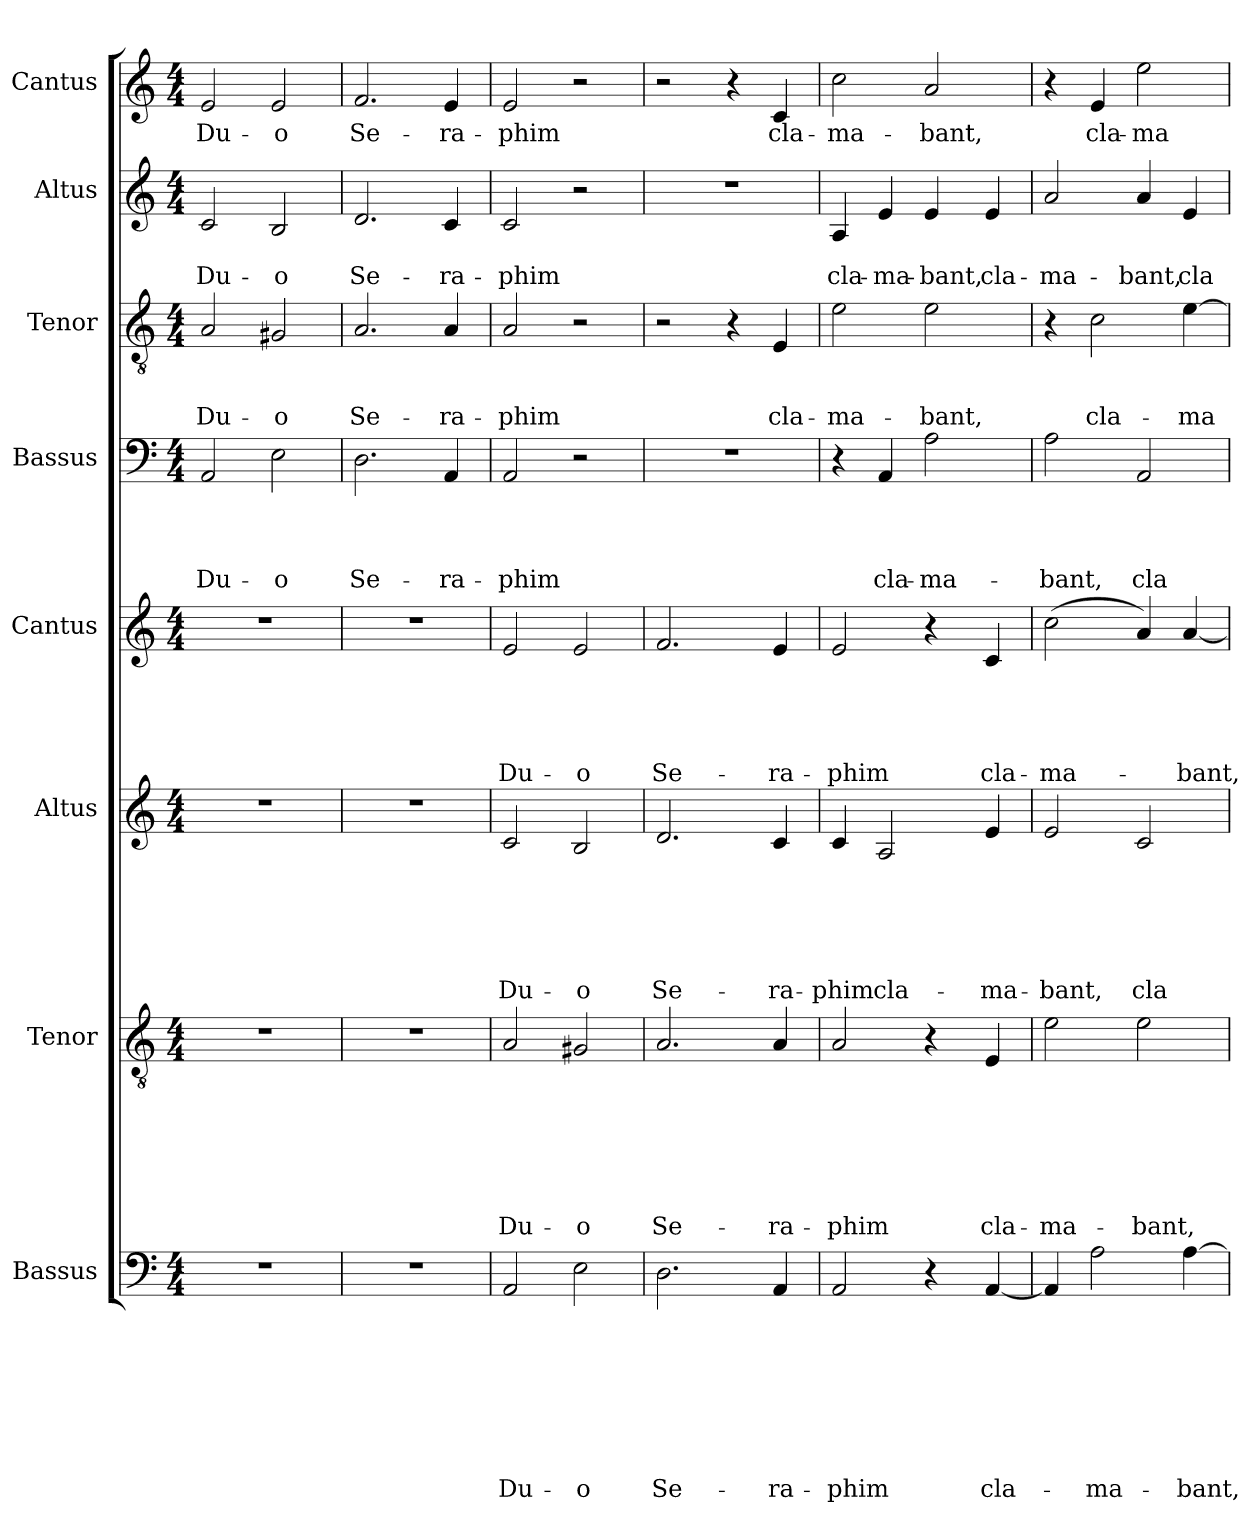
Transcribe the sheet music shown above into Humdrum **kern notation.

**kern	**text	**text	**text	**text	**text	**text	**text	**text	**kern	**text	**text	**text	**text	**text	**text	**text	**kern	**text	**text	**text	**text	**text	**text	**kern	**text	**text	**text	**text	**text	**kern	**text	**text	**text	**text	**kern	**text	**text	**text	**kern	**text	**text	**kern	**text
*part8	*part8	*part8	*part8	*part8	*part8	*part8	*part8	*part8	*part7	*part7	*part7	*part7	*part7	*part7	*part7	*part7	*part6	*part6	*part6	*part6	*part6	*part6	*part6	*part5	*part5	*part5	*part5	*part5	*part5	*part4	*part4	*part4	*part4	*part4	*part3	*part3	*part3	*part3	*part2	*part2	*part2	*part1	*part1
*staff8	*staff8	*staff8	*staff8	*staff8	*staff8	*staff8	*staff8	*staff8	*staff7	*staff7	*staff7	*staff7	*staff7	*staff7	*staff7	*staff7	*staff6	*staff6	*staff6	*staff6	*staff6	*staff6	*staff6	*staff5	*staff5	*staff5	*staff5	*staff5	*staff5	*staff4	*staff4	*staff4	*staff4	*staff4	*staff3	*staff3	*staff3	*staff3	*staff2	*staff2	*staff2	*staff1	*staff1
*I"Bassus	*	*	*	*	*	*	*	*	*I"Tenor	*	*	*	*	*	*	*	*I"Altus	*	*	*	*	*	*	*I"Cantus	*	*	*	*	*	*I"Bassus	*	*	*	*	*I"Tenor	*	*	*	*I"Altus	*	*	*I"Cantus	*
*clefF4	*	*	*	*	*	*	*	*	*clefGv2	*	*	*	*	*	*	*	*clefG2	*	*	*	*	*	*	*clefG2	*	*	*	*	*	*clefF4	*	*	*	*	*clefGv2	*	*	*	*clefG2	*	*	*clefG2	*
*k[]	*	*	*	*	*	*	*	*	*k[]	*	*	*	*	*	*	*	*k[]	*	*	*	*	*	*	*k[]	*	*	*	*	*	*k[]	*	*	*	*	*k[]	*	*	*	*k[]	*	*	*k[]	*
*C:	*	*	*	*	*	*	*	*	*C:	*	*	*	*	*	*	*	*C:	*	*	*	*	*	*	*C:	*	*	*	*	*	*C:	*	*	*	*	*C:	*	*	*	*C:	*	*	*C:	*
*M4/4	*	*	*	*	*	*	*	*	*M4/4	*	*	*	*	*	*	*	*M4/4	*	*	*	*	*	*	*M4/4	*	*	*	*	*	*M4/4	*	*	*	*	*M4/4	*	*	*	*M4/4	*	*	*M4/4	*
=1	=1	=1	=1	=1	=1	=1	=1	=1	=1	=1	=1	=1	=1	=1	=1	=1	=1	=1	=1	=1	=1	=1	=1	=1	=1	=1	=1	=1	=1	=1	=1	=1	=1	=1	=1	=1	=1	=1	=1	=1	=1	=1	=1
!	!	!	!	!	!	!	!	!	!	!	!	!	!	!	!	!	!	!	!	!	!	!	!	!	!	!	!	!	!	!	!	!	!	!LO:LY:b	!	!	!	!LO:LY:b	!	!	!LO:LY:b	!	!LO:LY:b
1r	.	.	.	.	.	.	.	.	1r	.	.	.	.	.	.	.	1r	.	.	.	.	.	.	1r	.	.	.	.	.	2AA/	.	.	.	Du-	2A/	.	.	Du-	2c/	.	Du-	2e/	Du-
!	!	!	!	!	!	!	!	!	!	!	!	!	!	!	!	!	!	!	!	!	!	!	!	!	!	!	!	!	!	!	!	!	!	!LO:LY:b	!	!	!	!LO:LY:b	!	!	!LO:LY:b	!	!LO:LY:b
.	.	.	.	.	.	.	.	.	.	.	.	.	.	.	.	.	.	.	.	.	.	.	.	.	.	.	.	.	.	2E\	.	.	.	-o	2G#X/	.	.	-o	2B/	.	-o	2e/	-o
=2	=2	=2	=2	=2	=2	=2	=2	=2	=2	=2	=2	=2	=2	=2	=2	=2	=2	=2	=2	=2	=2	=2	=2	=2	=2	=2	=2	=2	=2	=2	=2	=2	=2	=2	=2	=2	=2	=2	=2	=2	=2	=2	=2
!	!	!	!	!	!	!	!	!	!	!	!	!	!	!	!	!	!	!	!	!	!	!	!	!	!	!	!	!	!	!	!	!	!	!LO:LY:b	!	!	!	!LO:LY:b	!	!	!LO:LY:b	!	!LO:LY:b
1r	.	.	.	.	.	.	.	.	1r	.	.	.	.	.	.	.	1r	.	.	.	.	.	.	1r	.	.	.	.	.	2.D\	.	.	.	Se-	2.A/	.	.	Se-	2.d/	.	Se-	2.f/	Se-
!	!	!	!	!	!	!	!	!	!	!	!	!	!	!	!	!	!	!	!	!	!	!	!	!	!	!	!	!	!	!	!	!	!	!LO:LY:b	!	!	!	!LO:LY:b	!	!	!LO:LY:b	!	!LO:LY:b
.	.	.	.	.	.	.	.	.	.	.	.	.	.	.	.	.	.	.	.	.	.	.	.	.	.	.	.	.	.	4AA/	.	.	.	-ra-	4A/	.	.	-ra-	4c/	.	-ra-	4e/	-ra-
=3	=3	=3	=3	=3	=3	=3	=3	=3	=3	=3	=3	=3	=3	=3	=3	=3	=3	=3	=3	=3	=3	=3	=3	=3	=3	=3	=3	=3	=3	=3	=3	=3	=3	=3	=3	=3	=3	=3	=3	=3	=3	=3	=3
!	!	!	!	!	!	!	!	!LO:LY:b	!	!	!	!	!	!	!	!LO:LY:b	!	!	!	!	!	!	!LO:LY:b	!	!	!	!	!	!LO:LY:b	!	!	!	!	!LO:LY:b	!	!	!	!LO:LY:b	!	!	!LO:LY:b	!	!LO:LY:b
2AA/	.	.	.	.	.	.	.	Du-	2A/	.	.	.	.	.	.	Du-	2c/	.	.	.	.	.	Du-	2e/	.	.	.	.	Du-	2AA/	.	.	.	-phim	2A/	.	.	-phim	2c/	.	-phim	2e/	-phim
!	!	!	!	!	!	!	!	!LO:LY:b	!	!	!	!	!	!	!	!LO:LY:b	!	!	!	!	!	!	!LO:LY:b	!	!	!	!	!	!LO:LY:b	!	!	!	!	!	!	!	!	!	!	!	!	!	!
2E\	.	.	.	.	.	.	.	-o	2G#X/	.	.	.	.	.	.	-o	2B/	.	.	.	.	.	-o	2e/	.	.	.	.	-o	2r	.	.	.	.	2r	.	.	.	2r	.	.	2r	.
=4	=4	=4	=4	=4	=4	=4	=4	=4	=4	=4	=4	=4	=4	=4	=4	=4	=4	=4	=4	=4	=4	=4	=4	=4	=4	=4	=4	=4	=4	=4	=4	=4	=4	=4	=4	=4	=4	=4	=4	=4	=4	=4	=4
!	!	!	!	!	!	!	!	!LO:LY:b	!	!	!	!	!	!	!	!LO:LY:b	!	!	!	!	!	!	!LO:LY:b	!	!	!	!	!	!LO:LY:b	!	!	!	!	!	!	!	!	!	!	!	!	!	!
2.D\	.	.	.	.	.	.	.	Se-	2.A/	.	.	.	.	.	.	Se-	2.d/	.	.	.	.	.	Se-	2.f/	.	.	.	.	Se-	1r	.	.	.	.	2r	.	.	.	1r	.	.	2r	.
.	.	.	.	.	.	.	.	.	.	.	.	.	.	.	.	.	.	.	.	.	.	.	.	.	.	.	.	.	.	.	.	.	.	.	4r	.	.	.	.	.	.	4r	.
!	!	!	!	!	!	!	!	!LO:LY:b	!	!	!	!	!	!	!	!LO:LY:b	!	!	!	!	!	!	!LO:LY:b	!	!	!	!	!	!LO:LY:b	!	!	!	!	!	!	!	!	!LO:LY:b	!	!	!	!	!LO:LY:b
4AA/	.	.	.	.	.	.	.	-ra-	4A/	.	.	.	.	.	.	-ra-	4c/	.	.	.	.	.	-ra-	4e/	.	.	.	.	-ra-	.	.	.	.	.	4E/	.	.	cla-	.	.	.	4c/	cla-
=5	=5	=5	=5	=5	=5	=5	=5	=5	=5	=5	=5	=5	=5	=5	=5	=5	=5	=5	=5	=5	=5	=5	=5	=5	=5	=5	=5	=5	=5	=5	=5	=5	=5	=5	=5	=5	=5	=5	=5	=5	=5	=5	=5
!	!	!	!	!	!	!	!	!LO:LY:b	!	!	!	!	!	!	!	!LO:LY:b	!	!	!	!	!	!	!LO:LY:b	!	!	!	!	!	!LO:LY:b	!	!	!	!	!	!	!	!	!LO:LY:b	!	!	!LO:LY:b	!	!LO:LY:b
2AA/	.	.	.	.	.	.	.	-phim	2A/	.	.	.	.	.	.	-phim	4c/	.	.	.	.	.	-phim	2e/	.	.	.	.	-phim	4r	.	.	.	.	2e\	.	.	-ma-	4A/	.	cla-	2cc\	-ma-
!	!	!	!	!	!	!	!	!	!	!	!	!	!	!	!	!	!	!	!	!	!	!	!LO:LY:b	!	!	!	!	!	!	!	!	!	!	!LO:LY:b	!	!	!	!	!	!	!LO:LY:b	!	!
.	.	.	.	.	.	.	.	.	.	.	.	.	.	.	.	.	2A/	.	.	.	.	.	cla-	.	.	.	.	.	.	4AA/	.	.	.	cla-	.	.	.	.	4e/	.	-ma-	.	.
!	!	!	!	!	!	!	!	!	!	!	!	!	!	!	!	!	!	!	!	!	!	!	!	!	!	!	!	!	!	!	!	!	!	!LO:LY:b	!	!	!	!LO:LY:b	!	!	!LO:LY:b	!	!LO:LY:b
4r	.	.	.	.	.	.	.	.	4r	.	.	.	.	.	.	.	.	.	.	.	.	.	.	4r	.	.	.	.	.	2A\	.	.	.	-ma-	2e\	.	.	-bant,	4e/	.	-bant,	2a/	-bant,
!	!	!	!	!	!	!	!	!LO:LY:b	!	!	!	!	!	!	!	!LO:LY:b	!	!	!	!	!	!	!LO:LY:b	!	!	!	!	!	!LO:LY:b	!	!	!	!	!	!	!	!	!	!	!	!LO:LY:b	!	!
[<4AA/	.	.	.	.	.	.	.	cla-	4E/	.	.	.	.	.	.	cla-	4e/	.	.	.	.	.	-ma-	4c/	.	.	.	.	cla-	.	.	.	.	.	.	.	.	.	4e/	.	cla-	.	.
=6	=6	=6	=6	=6	=6	=6	=6	=6	=6	=6	=6	=6	=6	=6	=6	=6	=6	=6	=6	=6	=6	=6	=6	=6	=6	=6	=6	=6	=6	=6	=6	=6	=6	=6	=6	=6	=6	=6	=6	=6	=6	=6	=6
!	!	!	!	!	!	!	!	!	!	!	!	!	!	!	!	!LO:LY:b	!	!	!	!	!	!	!LO:LY:b	!	!	!	!	!	!LO:LY:b	!	!	!	!	!LO:LY:b	!	!	!	!	!	!	!LO:LY:b	!	!
4AA/]	.	.	.	.	.	.	.	.	2e\	.	.	.	.	.	.	-ma-	2e/	.	.	.	.	.	-bant,	(>2cc\	.	.	.	.	-ma-	2A\	.	.	.	-bant,	4r	.	.	.	2a/	.	-ma-	4r	.
!	!	!	!	!	!	!	!	!LO:LY:b	!	!	!	!	!	!	!	!	!	!	!	!	!	!	!	!	!	!	!	!	!	!	!	!	!	!	!	!	!	!LO:LY:b	!	!	!	!	!LO:LY:b
2A\	.	.	.	.	.	.	.	-ma-	.	.	.	.	.	.	.	.	.	.	.	.	.	.	.	.	.	.	.	.	.	.	.	.	.	.	2c\	.	.	cla-	.	.	.	4e/	cla-
!	!	!	!	!	!	!	!	!	!	!	!	!	!	!	!	!LO:LY:b	!	!	!	!	!	!	!LO:LY:b	!	!	!	!	!	!	!	!	!	!	!LO:LY:b	!	!	!	!	!	!	!LO:LY:b	!	!LO:LY:b
.	.	.	.	.	.	.	.	.	2e\	.	.	.	.	.	.	-bant,	2c/	.	.	.	.	.	cla-	4a/)	.	.	.	.	.	2AA/	.	.	.	cla-	.	.	.	.	4a/	.	-bant,	2ee\	-ma-
!	!	!	!	!	!	!	!	!LO:LY:b	!	!	!	!	!	!	!	!	!	!	!	!	!	!	!	!	!	!	!	!	!LO:LY:b	!	!	!	!	!	!	!	!	!LO:LY:b	!	!	!LO:LY:b	!	!
[>4A\	.	.	.	.	.	.	.	-bant,	.	.	.	.	.	.	.	.	.	.	.	.	.	.	.	[<4a/	.	.	.	.	-bant,	.	.	.	.	.	[>4e\	.	.	-ma-	4e/	.	cla-	.	.
=	=	=	=	=	=	=	=	=	=	=	=	=	=	=	=	=	=	=	=	=	=	=	=	=	=	=	=	=	=	=	=	=	=	=	=	=	=	=	=	=	=	=	=
*-	*-	*-	*-	*-	*-	*-	*-	*-	*-	*-	*-	*-	*-	*-	*-	*-	*-	*-	*-	*-	*-	*-	*-	*-	*-	*-	*-	*-	*-	*-	*-	*-	*-	*-	*-	*-	*-	*-	*-	*-	*-	*-	*-
